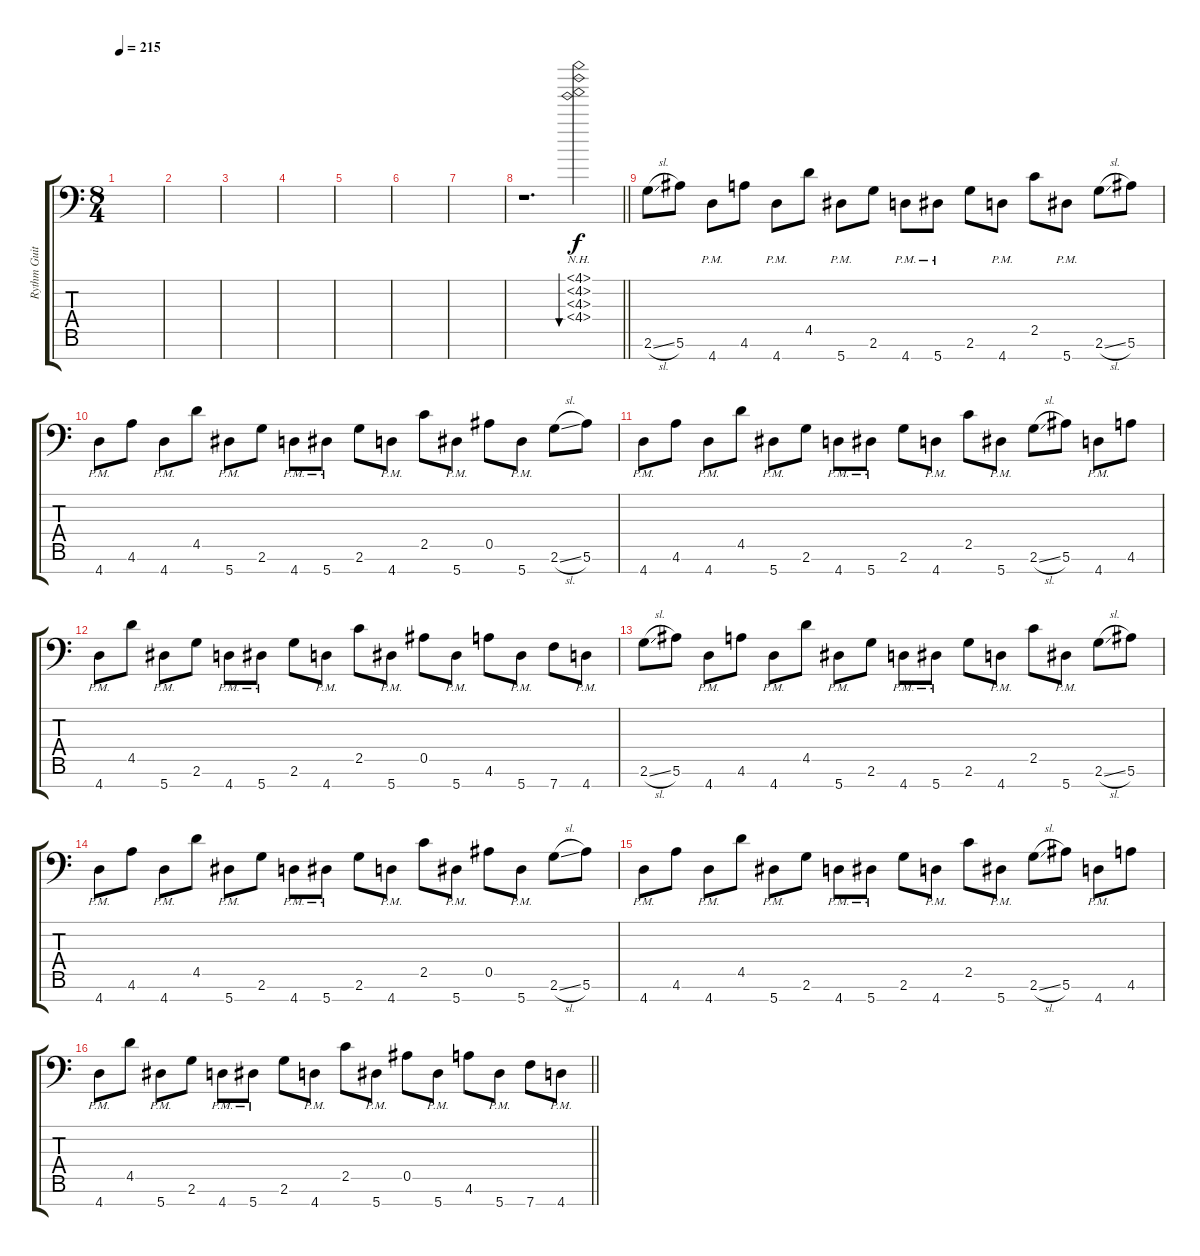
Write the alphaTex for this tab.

\track ("Rythm Guitar #2" "Rythm Guit") {instrument distortionguitar}
\staff {score tabs}
\tuning (Eb4 Bb3 F3 Eb3 Bb2 F2 Bb1) {hide}
\ts (8 4)
\tempo 215
\clef f4
\ks c
|
|
|
|
|
|
|
\barLineRight lightlight
r.1{d} (4.1{nh} 4.2{nh} 4.3{nh} 4.4{nh}).2{bu 120} |
\section ("" "")
2.6{sl}.8 5.6.8 4.7{pm}.8 4.6.8 4.7{pm}.8 4.5.8 5.7{pm}.8 2.6.8 4.7{pm}.8 5.7{pm}.8 2.6.8 4.7{pm}.8 2.5.8 5.7{pm}.8 2.6{sl}.8 5.6.8 |
4.7{pm}.8 4.6.8 4.7{pm}.8 4.5.8 5.7{pm}.8 2.6.8 4.7{pm}.8 5.7{pm}.8 2.6.8 4.7{pm}.8 2.5.8 5.7{pm}.8 0.5.8 5.7{pm}.8 2.6{sl}.8 5.6.8 |
4.7{pm}.8 4.6.8 4.7{pm}.8 4.5.8 5.7{pm}.8 2.6.8 4.7{pm}.8 5.7{pm}.8 2.6.8 4.7{pm}.8 2.5.8 5.7{pm}.8 2.6{sl}.8 5.6.8 4.7{pm}.8 4.6.8 |
4.7{pm}.8 4.5.8 5.7{pm}.8 2.6.8 4.7{pm}.8 5.7{pm}.8 2.6.8 4.7{pm}.8 2.5.8 5.7{pm}.8 0.5.8 5.7{pm}.8 4.6.8 5.7{pm}.8 7.7.8 4.7{pm}.8 |
2.6{sl}.8 5.6.8 4.7{pm}.8 4.6.8 4.7{pm}.8 4.5.8 5.7{pm}.8 2.6.8 4.7{pm}.8 5.7{pm}.8 2.6.8 4.7{pm}.8 2.5.8 5.7{pm}.8 2.6{sl}.8 5.6.8 |
4.7{pm}.8 4.6.8 4.7{pm}.8 4.5.8 5.7{pm}.8 2.6.8 4.7{pm}.8 5.7{pm}.8 2.6.8 4.7{pm}.8 2.5.8 5.7{pm}.8 0.5.8 5.7{pm}.8 2.6{sl}.8 5.6.8 |
4.7{pm}.8 4.6.8 4.7{pm}.8 4.5.8 5.7{pm}.8 2.6.8 4.7{pm}.8 5.7{pm}.8 2.6.8 4.7{pm}.8 2.5.8 5.7{pm}.8 2.6{sl}.8 5.6.8 4.7{pm}.8 4.6.8 |
\barLineRight lightlight
4.7{pm}.8 4.5.8 5.7{pm}.8 2.6.8 4.7{pm}.8 5.7{pm}.8 2.6.8 4.7{pm}.8 2.5.8 5.7{pm}.8 0.5.8 5.7{pm}.8 4.6.8 5.7{pm}.8 7.7.8 4.7{pm}.8
